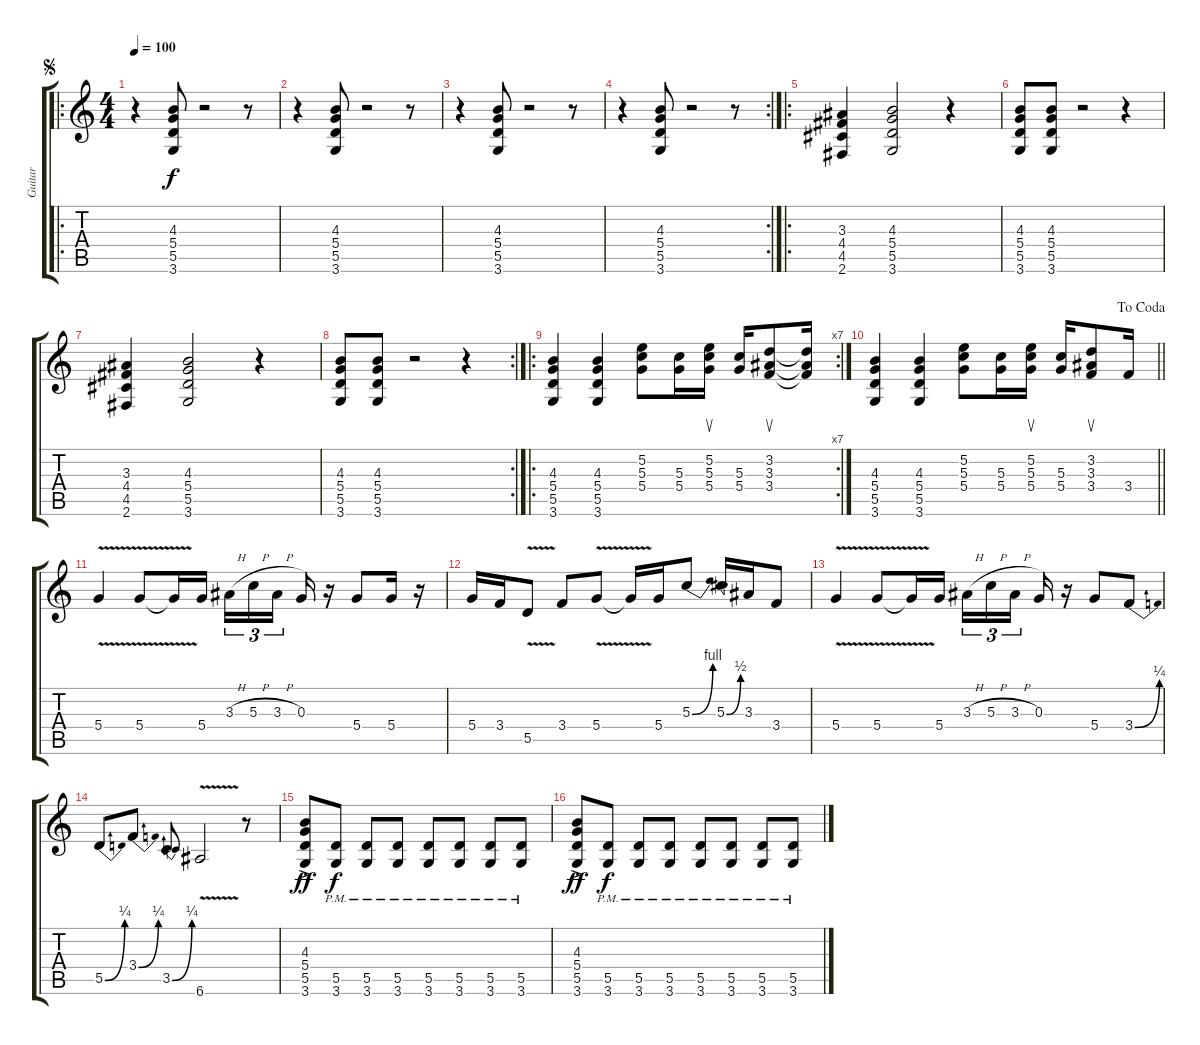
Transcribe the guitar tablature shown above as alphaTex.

\track ("Guitar" "Guitar") {instrument distortionguitar}
\staff {score tabs}
\tuning (E4 B3 G3 D3 A2 E2) {hide}
\ro
\ts (4 4)
\jump segno
\tempo 100
\clef g2
\ks c
r.4{dy f instrument distortionguitar} (4.3 5.4 5.5 3.6).8 r.2 r.8 |
r.4 (4.3 5.4 5.5 3.6).8 r.2 r.8 |
r.4 (4.3 5.4 5.5 3.6).8 r.2 r.8 |
\rc 2
r.4 (4.3 5.4 5.5 3.6).8 r.2 r.8 |
\ro
(3.3 4.4 4.5 2.6).4 (4.3 5.4 5.5 3.6).2 r.4 |
(4.3 5.4 5.5 3.6).8 (4.3 5.4 5.5 3.6).8 r.2 r.4 |
(3.3 4.4 4.5 2.6).4 (4.3 5.4 5.5 3.6).2 r.4 |
\rc 2
(4.3 5.4 5.5 3.6).8 (4.3 5.4 5.5 3.6).8 r.2 r.4 |
\ro
\rc 7
(4.3 5.4 5.5 3.6).4 (4.3 5.4 5.5 3.6).4 (5.2 5.3 5.4).8 (5.3 5.4).16 (5.2 5.3 5.4).16{su} (5.3 5.4).16 (3.2 3.3 3.4).8{su} (3.2{t} 3.3{t} 3.4{t}).16 |
\jump dacoda
\barLineRight lightlight
(4.3 5.4 5.5 3.6).4 (4.3 5.4 5.5 3.6).4 (5.2 5.3 5.4).8 (5.3 5.4).16 (5.2 5.3 5.4).16{su} (5.3 5.4).16 (3.2 3.3 3.4).8{su} 3.4.16 |
5.4{v}.4 5.4{v}.8 5.4{t}.16 5.4.16 3.3{h}.16{tu (3 2)} 5.3{h}.16{tu (3 2)} 3.3{h}.16{tu (3 2) beam splitsecondary} 0.3.16 r.16 5.4.8 5.4.16 r.16 |
5.4.16 3.4.16 5.5{v}.8 3.4.8 5.4{v}.8 5.4{v t}.16 5.4.16 5.3{be (bend 0 0 60 4)}.8 5.3{be (bend 0 0 60 2)}.16 3.3.16 3.4.8 |
5.4{v}.4 5.4{v}.8 5.4{t}.16 5.4.16 3.3{h}.16{tu (3 2)} 5.3{h}.16{tu (3 2)} 3.3{h}.16{tu (3 2) beam splitsecondary} 0.3.16 r.16 5.4.8 3.4{be (bend 0 0 60 1)}.8 |
5.5{be (bend 0 0 60 1)}.8 3.4{be (bend 0 0 60 1)}.8 3.5{be (bend 0 0 60 1)}.8 6.6{v}.2 r.8 |
(4.3{ac} 5.4{ac} 5.5{ac} 3.6{ac}).8{dy ff} (5.5{pm} 3.6{pm}).8{dy f} (5.5{pm} 3.6{pm}).8 (5.5{pm} 3.6{pm}).8 (5.5{pm} 3.6{pm}).8 (5.5{pm} 3.6{pm}).8 (5.5{pm} 3.6{pm}).8 (5.5{pm} 3.6{pm}).8 |
(4.3{ac} 5.4{ac} 5.5{ac} 3.6{ac}).8{dy ff} (5.5{pm} 3.6{pm}).8{dy f} (5.5{pm} 3.6{pm}).8 (5.5{pm} 3.6{pm}).8 (5.5{pm} 3.6{pm}).8 (5.5{pm} 3.6{pm}).8 (5.5{pm} 3.6{pm}).8 (5.5{pm} 3.6{pm}).8
